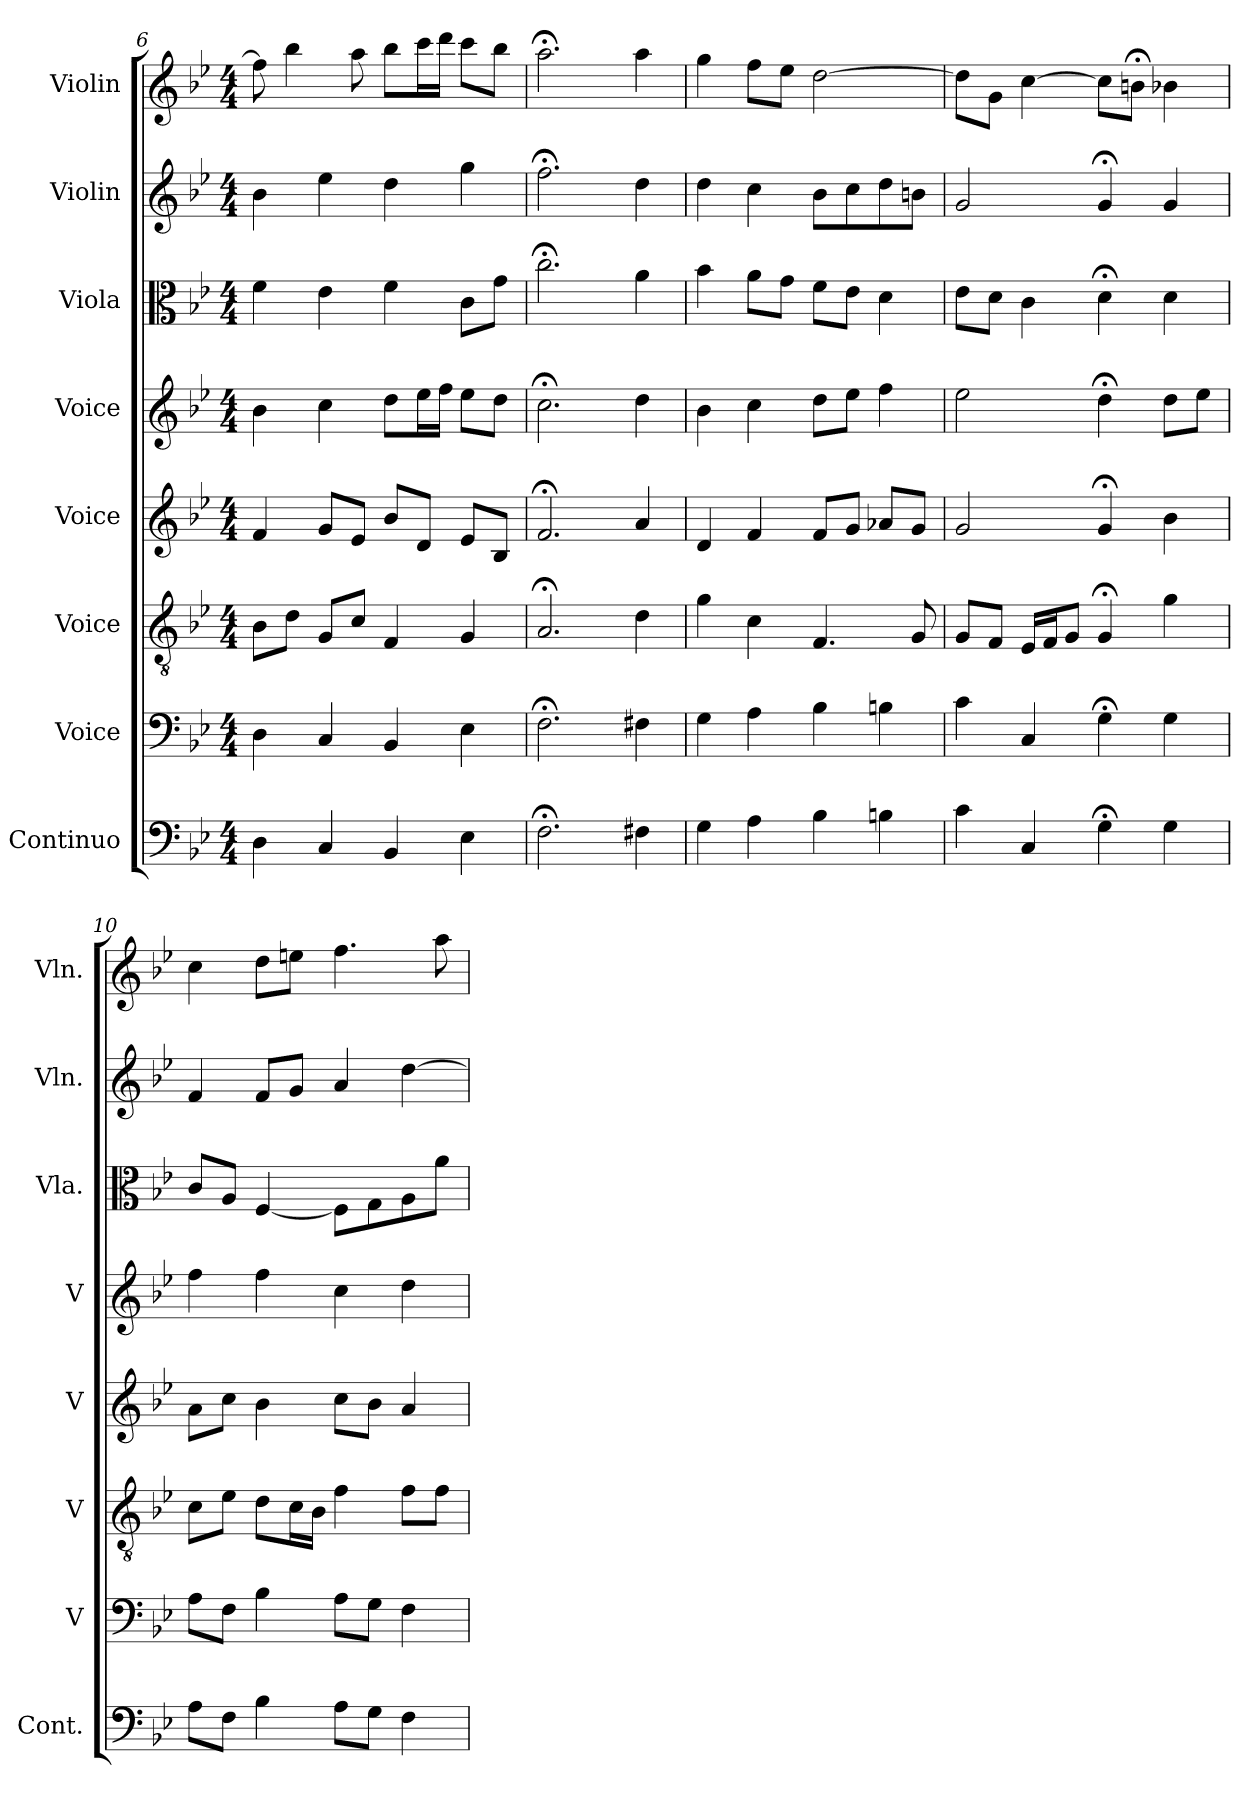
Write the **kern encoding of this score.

**kern	**kern	**kern	**kern	**kern	**kern	**kern	**kern
*part8	*part7	*part6	*part5	*part4	*part3	*part2	*part1
*staff8	*staff7	*staff6	*staff5	*staff4	*staff3	*staff2	*staff1
*I"Continuo	*I"Voice	*I"Voice	*I"Voice	*I"Voice	*I"Viola	*I"Violin	*I"Violin
*I'Cont.	*I'V	*I'V	*I'V	*I'V	*I'Vla.	*I'Vln.	*I'Vln.
*clefF4	*clefF4	*clefGv2	*clefG2	*clefG2	*clefC3	*clefG2	*clefG2
*k[b-e-]	*k[b-e-]	*k[b-e-]	*k[b-e-]	*k[b-e-]	*k[b-e-]	*k[b-e-]	*k[b-e-]
*M4/4	*M4/4	*M4/4	*M4/4	*M4/4	*M4/4	*M4/4	*M4/4
=6	=6	=6	=6	=6	=6	=6	=6
4D	4D	8B-L	4f	4b-	4f	4b-	8ff]
.	.	8dJ	.	.	.	.	4bb-
4C	4C	8GL	8gL	4cc	4e-	4ee-	.
.	.	8cJ	8e-J	.	.	.	8aa
4BB-	4BB-	4F	8b-L	8ddL	4f	4dd	8bb-L
.	.	.	8dJ	16ee-L	.	.	16cccL
.	.	.	.	16ffJJ	.	.	16dddJJ
4E-	4E-	4G	8e-L	8ee-L	8cL	4gg	8cccL
.	.	.	8B-J	8ddJ	8gJ	.	8bb-J
=7	=7	=7	=7	=7	=7	=7	=7
2.F;<	2.F;<	2.A;<	2.f;<	2.cc;<	2.cc;<	2.ff;<	2.aa;<
4F#X	4F#X	4d	4a	4dd	4a	4dd	4aa
=8	=8	=8	=8	=8	=8	=8	=8
4G	4G	4g	4d	4b-	4b-	4dd	4gg
4A	4A	4c	4f	4cc	8aL	4cc	8ffL
.	.	.	.	.	8gJ	.	8ee-J
4B-	4B-	4.F	8fL	8ddL	8fL	8b-L	[2dd
.	.	.	8gJ	8ee-J	8e-J	8cc	.
4Bn	4Bn	.	8a-XL	4ff	4d	8dd	.
.	.	8G	8gJ	.	.	8bnJ	.
=9	=9	=9	=9	=9	=9	=9	=9
4c	4c	8GL	2g	2ee-	8e-L	2g	8ddL]
.	.	8FJ	.	.	8dJ	.	8gJ
4C	4C	16E-LL	.	.	4c	.	[4cc
.	.	16FJ	.	.	.	.	.
.	.	8GJ	.	.	.	.	.
4G;<	4G;<	4G;<	4g;<	4dd;<	4d;<	4g;<	8ccL]
.	.	.	.	.	.	.	8bn;<J
4G	4G	4g	4b-	8ddL	4d	4g	4b-X
.	.	.	.	8ee-J	.	.	.
=10	=10	=10	=10	=10	=10	=10	=10
8AL	8AL	8cL	8aL	4ff	8cL	4f	4cc
8FJ	8FJ	8e-J	8ccJ	.	8AJ	.	.
4B-	4B-	8dL	4b-	4ff	[4F	8fL	8ddL
.	.	16cL	.	.	.	8gJ	8eenJ
.	.	16B-JJ	.	.	.	.	.
8AL	8AL	4f	8ccL	4cc	8FL]	4a	4.ff
8GJ	8GJ	.	8b-J	.	8G	.	.
4F	4F	8fL	4a	4dd	8A	[4dd	.
.	.	8fJ	.	.	8aJ	.	8aa
=	=	=	=	=	=	=	=
*-	*-	*-	*-	*-	*-	*-	*-
